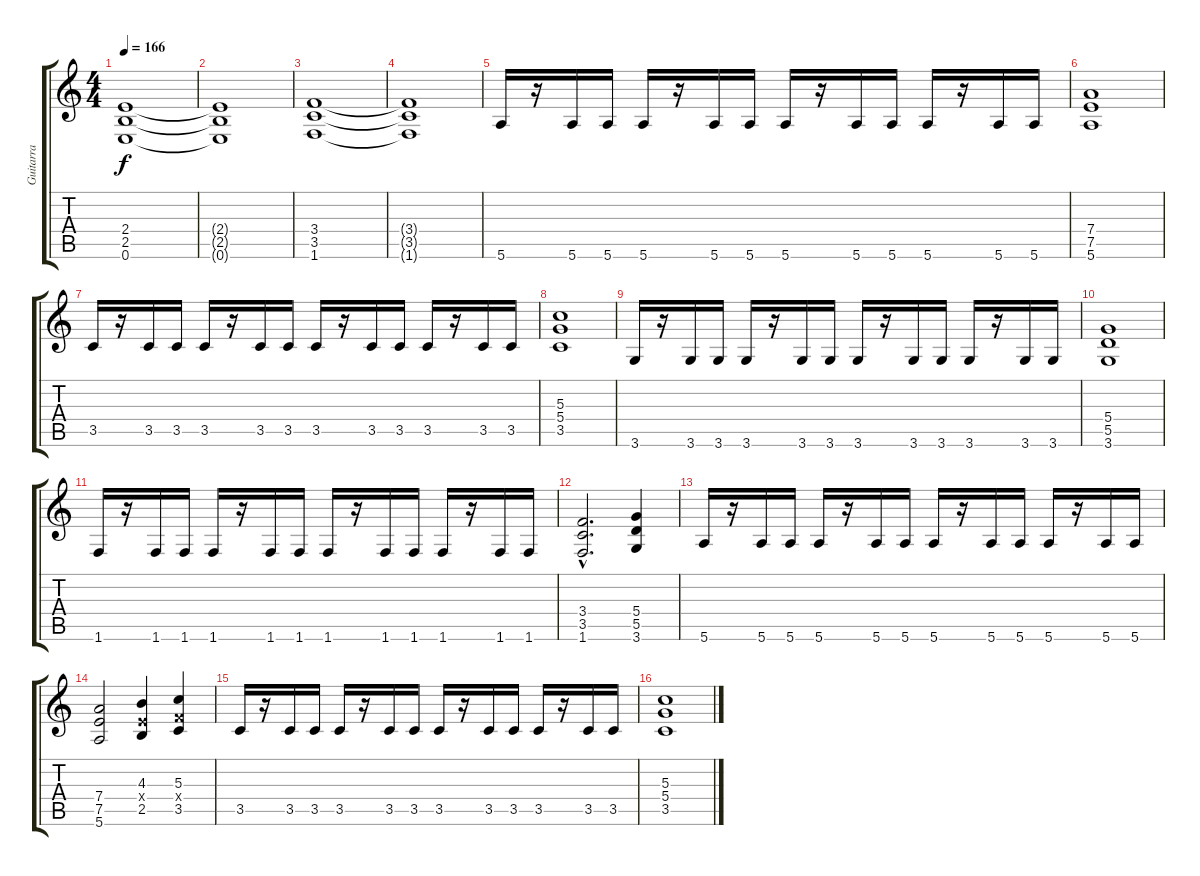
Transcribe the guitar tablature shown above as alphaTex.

\track ("Guitarra" "Guitarra") {instrument distortionguitar}
\staff {score tabs}
\tuning (E4 B3 G3 D3 A2 E2) {hide}
\ts (4 4)
\tempo 166
\clef g2
\ks c
(2.4 2.5 0.6).1{dy f} |
(2.4{t} 2.5{t} 0.6{t}).1 |
(3.4 3.5 1.6).1 |
(3.4{t} 3.5{t} 1.6{t}).1 |
5.6.16 r.16 5.6.16 5.6.16 5.6.16 r.16 5.6.16 5.6.16 5.6.16 r.16 5.6.16 5.6.16 5.6.16 r.16 5.6.16 5.6.16 |
(7.4 7.5 5.6).1 |
3.5.16 r.16 3.5.16 3.5.16 3.5.16 r.16 3.5.16 3.5.16 3.5.16 r.16 3.5.16 3.5.16 3.5.16 r.16 3.5.16 3.5.16 |
(5.3 5.4 3.5).1 |
3.6.16 r.16 3.6.16 3.6.16 3.6.16 r.16 3.6.16 3.6.16 3.6.16 r.16 3.6.16 3.6.16 3.6.16 r.16 3.6.16 3.6.16 |
(5.4 5.5 3.6).1 |
1.6.16 r.16 1.6.16 1.6.16 1.6.16 r.16 1.6.16 1.6.16 1.6.16 r.16 1.6.16 1.6.16 1.6.16 r.16 1.6.16 1.6.16 |
(3.4{hac} 3.5{hac} 1.6{hac}).2{d} (5.4 5.5 3.6).4 |
5.6.16 r.16 5.6.16 5.6.16 5.6.16 r.16 5.6.16 5.6.16 5.6.16 r.16 5.6.16 5.6.16 5.6.16 r.16 5.6.16 5.6.16 |
(7.4 7.5 5.6).2 (4.3 2.4{x} 2.5).4 (5.3 3.4{x} 3.5).4 |
3.5.16 r.16 3.5.16 3.5.16 3.5.16 r.16 3.5.16 3.5.16 3.5.16 r.16 3.5.16 3.5.16 3.5.16 r.16 3.5.16 3.5.16 |
(5.3 5.4 3.5).1
